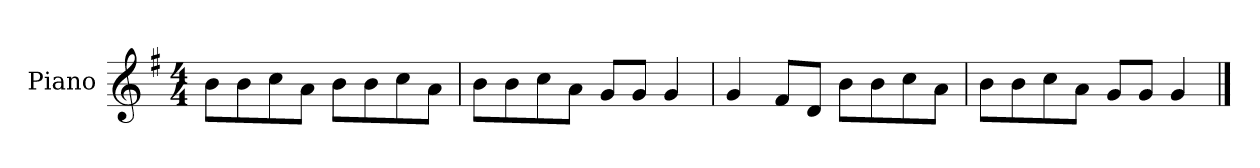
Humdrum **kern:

**kern
*part1
*staff1
*I"Piano
*I'P-no
*clefG2
*k[f#]
*M4/4
*MM90
=1
8b\L
8b\
8cc\
8a\J
8b\L
8b\
8cc\
8a\J
=2
8b\L
8b\
8cc\
8a\J
8g/L
8g/J
4g/
=3
4g/
8f#/L
8d/J
8b\L
8b\
8cc\
8a\J
=4
8b\L
8b\
8cc\
8a\J
8g/L
8g/J
4g/
==
*-
